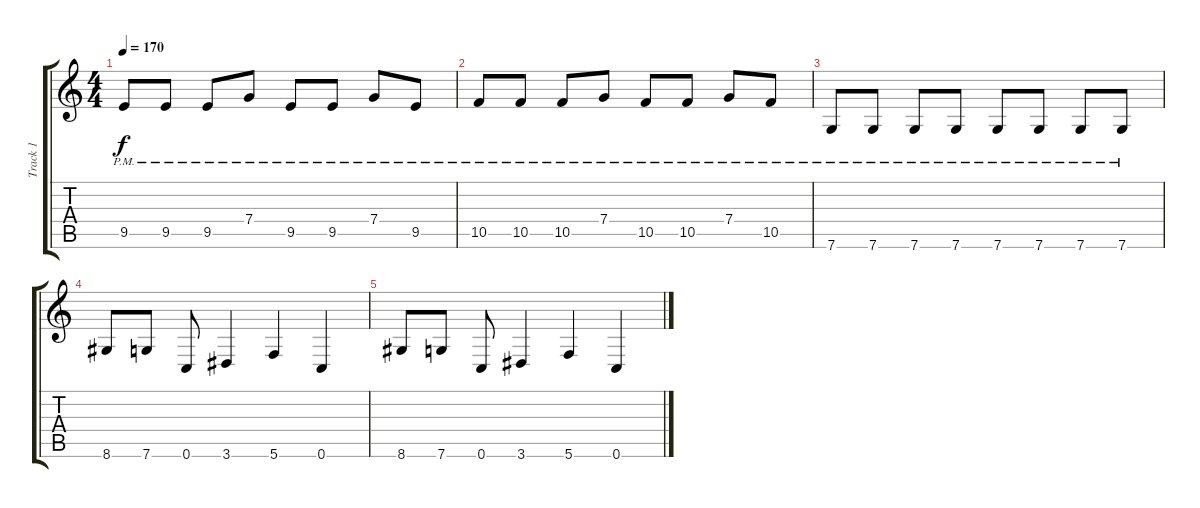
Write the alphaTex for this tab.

\track ("Track 1" "Track 1") {solo instrument distortionguitar}
\staff {score tabs}
\tuning (D4 A3 F3 C3 G2 C2) {hide}
\ts (4 4)
\tempo 170
\clef g2
\ks c
9.5{pm}.8{dy f} 9.5{pm}.8 9.5{pm}.8 7.4{pm}.8 9.5{pm}.8 9.5{pm}.8 7.4{pm}.8 9.5{pm}.8 |
10.5{pm}.8 10.5{pm}.8 10.5{pm}.8 7.4{pm}.8 10.5{pm}.8 10.5{pm}.8 7.4{pm}.8 10.5{pm}.8 |
7.6{pm}.8 7.6{pm}.8 7.6{pm}.8 7.6{pm}.8 7.6{pm}.8 7.6{pm}.8 7.6{pm}.8 7.6{pm}.8 |
8.6.8 7.6.8 0.6.8 3.6.4 5.6.4 0.6.4 |
8.6.8 7.6.8 0.6.8 3.6.4 5.6.4 0.6.4
